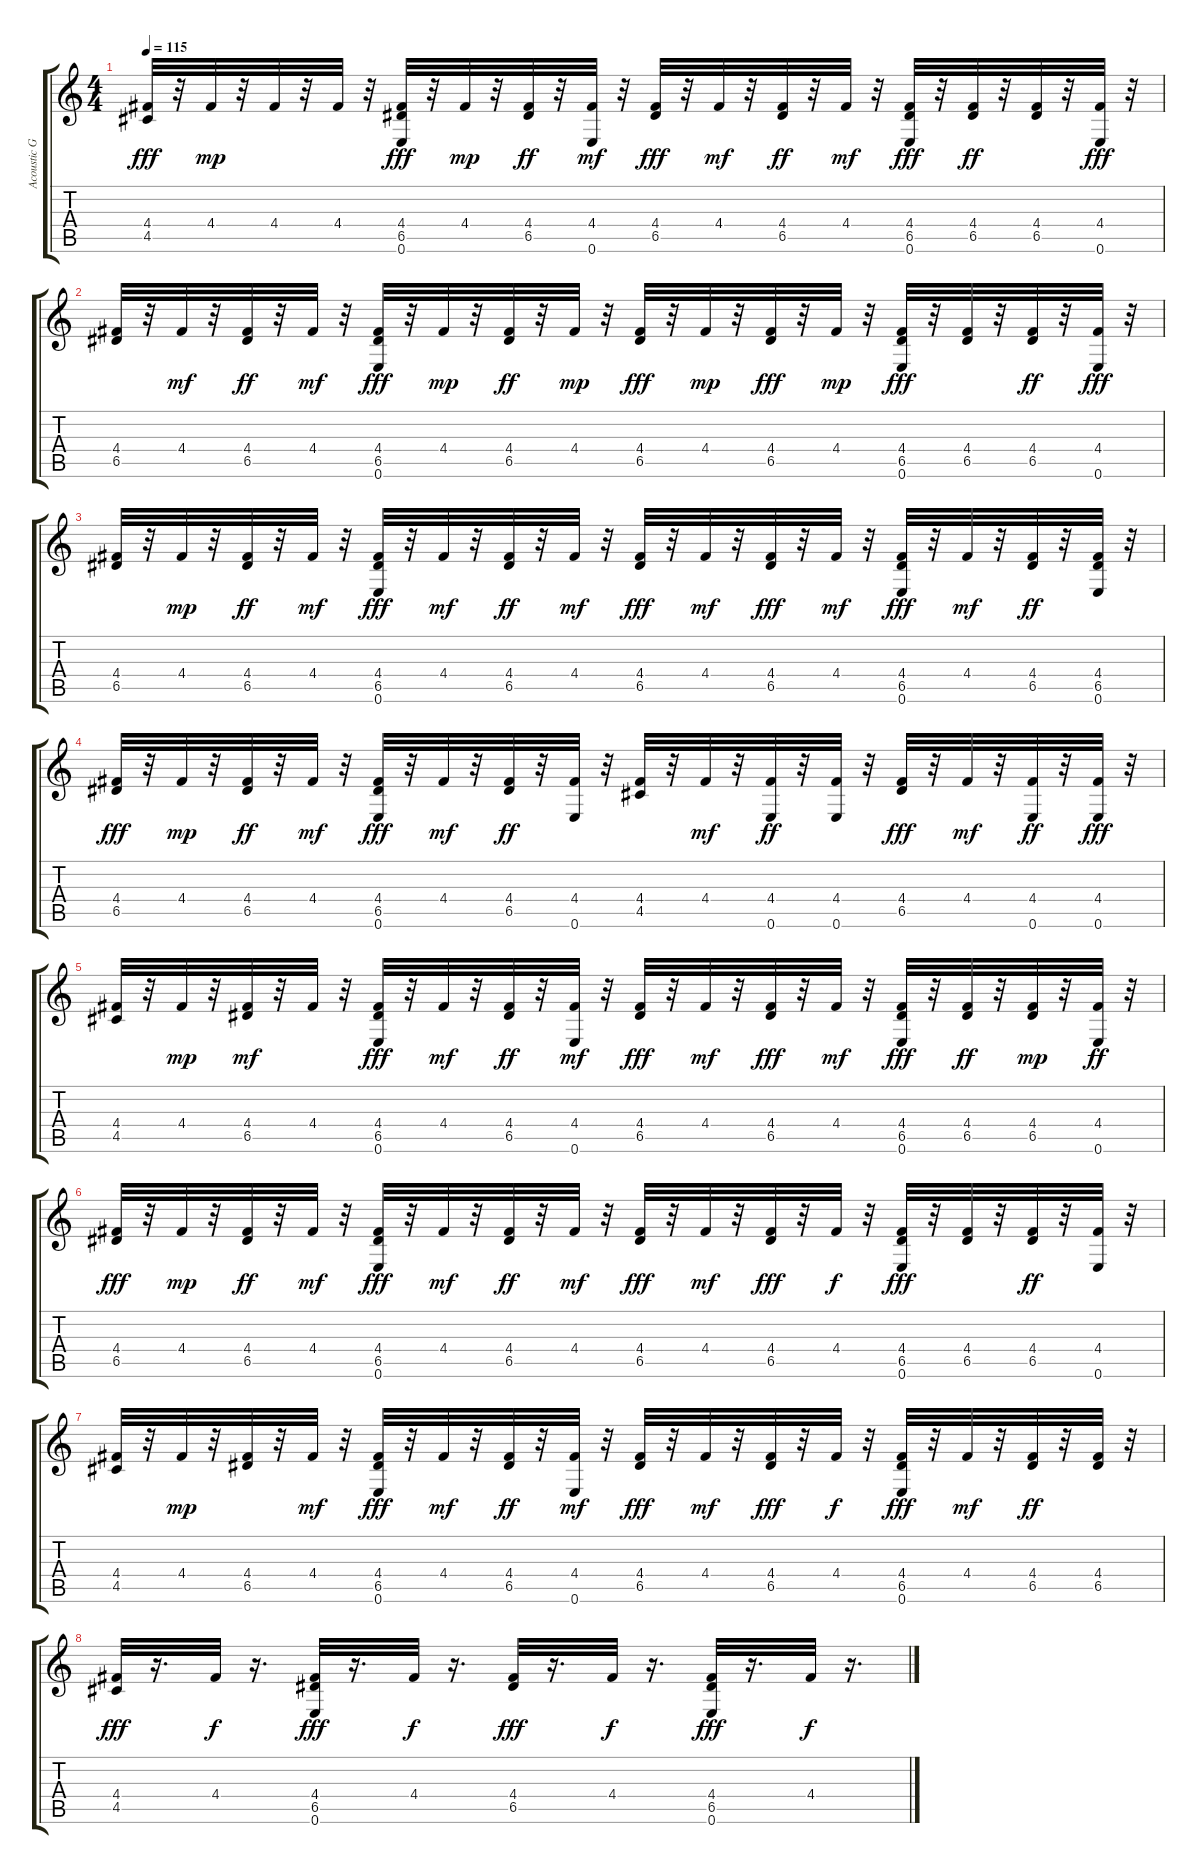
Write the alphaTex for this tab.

\track ("Acoustic Guitar" "Acoustic G") {instrument acousticguitarsteel}
\staff {score tabs}
\tuning (E4 B3 G3 D3 A2 E2) {hide}
\ts (4 4)
\tempo 115
\clef g2
\ks c
(4.4 4.5).32{dy fff} r.32 4.4.32{dy mp} r.32 4.4.32 r.32 4.4.32 r.32 (4.4 6.5 0.6).32{dy fff} r.32 4.4.32{dy mp} r.32 (4.4 6.5).32{dy ff} r.32 (4.4 0.6).32{dy mf} r.32 (4.4 6.5).32{dy fff} r.32 4.4.32{dy mf} r.32 (4.4 6.5).32{dy ff} r.32 4.4.32{dy mf} r.32 (4.4 6.5 0.6).32{dy fff} r.32 (4.4 6.5).32{dy ff} r.32 (4.4 6.5).32 r.32 (4.4 0.6).32{dy fff} r.32 |
(4.4 6.5).32 r.32 4.4.32{dy mf} r.32 (4.4 6.5).32{dy ff} r.32 4.4.32{dy mf} r.32 (4.4 6.5 0.6).32{dy fff} r.32 4.4.32{dy mp} r.32 (4.4 6.5).32{dy ff} r.32 4.4.32{dy mp} r.32 (4.4 6.5).32{dy fff} r.32 4.4.32{dy mp} r.32 (4.4 6.5).32{dy fff} r.32 4.4.32{dy mp} r.32 (4.4 6.5 0.6).32{dy fff} r.32 (4.4 6.5).32 r.32 (4.4 6.5).32{dy ff} r.32 (4.4 0.6).32{dy fff} r.32 |
(4.4 6.5).32 r.32 4.4.32{dy mp} r.32 (4.4 6.5).32{dy ff} r.32 4.4.32{dy mf} r.32 (4.4 6.5 0.6).32{dy fff} r.32 4.4.32{dy mf} r.32 (4.4 6.5).32{dy ff} r.32 4.4.32{dy mf} r.32 (4.4 6.5).32{dy fff} r.32 4.4.32{dy mf} r.32 (4.4 6.5).32{dy fff} r.32 4.4.32{dy mf} r.32 (4.4 6.5 0.6).32{dy fff} r.32 4.4.32{dy mf} r.32 (4.4 6.5).32{dy ff} r.32 (4.4 6.5 0.6).32 r.32 |
(4.4 6.5).32{dy fff} r.32 4.4.32{dy mp} r.32 (4.4 6.5).32{dy ff} r.32 4.4.32{dy mf} r.32 (4.4 6.5 0.6).32{dy fff} r.32 4.4.32{dy mf} r.32 (4.4 6.5).32{dy ff} r.32 (4.4 0.6).32 r.32 (4.4 4.5).32 r.32 4.4.32{dy mf} r.32 (4.4 0.6).32{dy ff} r.32 (4.4 0.6).32 r.32 (4.4 6.5).32{dy fff} r.32 4.4.32{dy mf} r.32 (4.4 0.6).32{dy ff} r.32 (4.4 0.6).32{dy fff} r.32 |
(4.4 4.5).32 r.32 4.4.32{dy mp} r.32 (4.4 6.5).32{dy mf} r.32 4.4.32 r.32 (4.4 6.5 0.6).32{dy fff} r.32 4.4.32{dy mf} r.32 (4.4 6.5).32{dy ff} r.32 (4.4 0.6).32{dy mf} r.32 (4.4 6.5).32{dy fff} r.32 4.4.32{dy mf} r.32 (4.4 6.5).32{dy fff} r.32 4.4.32{dy mf} r.32 (4.4 6.5 0.6).32{dy fff} r.32 (4.4 6.5).32{dy ff} r.32 (4.4 6.5).32{dy mp} r.32 (4.4 0.6).32{dy ff} r.32 |
(4.4 6.5).32{dy fff} r.32 4.4.32{dy mp} r.32 (4.4 6.5).32{dy ff} r.32 4.4.32{dy mf} r.32 (4.4 6.5 0.6).32{dy fff} r.32 4.4.32{dy mf} r.32 (4.4 6.5).32{dy ff} r.32 4.4.32{dy mf} r.32 (4.4 6.5).32{dy fff} r.32 4.4.32{dy mf} r.32 (4.4 6.5).32{dy fff} r.32 4.4.32{dy f} r.32 (4.4 6.5 0.6).32{dy fff} r.32 (4.4 6.5).32 r.32 (4.4 6.5).32{dy ff} r.32 (4.4 0.6).32 r.32 |
(4.4 4.5).32 r.32 4.4.32{dy mp} r.32 (4.4 6.5).32 r.32 4.4.32{dy mf} r.32 (4.4 6.5 0.6).32{dy fff} r.32 4.4.32{dy mf} r.32 (4.4 6.5).32{dy ff} r.32 (4.4 0.6).32{dy mf} r.32 (4.4 6.5).32{dy fff} r.32 4.4.32{dy mf} r.32 (4.4 6.5).32{dy fff} r.32 4.4.32{dy f} r.32 (4.4 6.5 0.6).32{dy fff} r.32 4.4.32{dy mf} r.32 (4.4 6.5).32{dy ff} r.32 (4.4 6.5).32 r.32 |
(4.4 4.5).32{dy fff} r.16{d} 4.4.32{dy f} r.16{d} (4.4 6.5 0.6).32{dy fff} r.16{d} 4.4.32{dy f} r.16{d} (4.4 6.5).32{dy fff} r.16{d} 4.4.32{dy f} r.16{d} (4.4 6.5 0.6).32{dy fff} r.16{d} 4.4.32{dy f} r.16{d}
